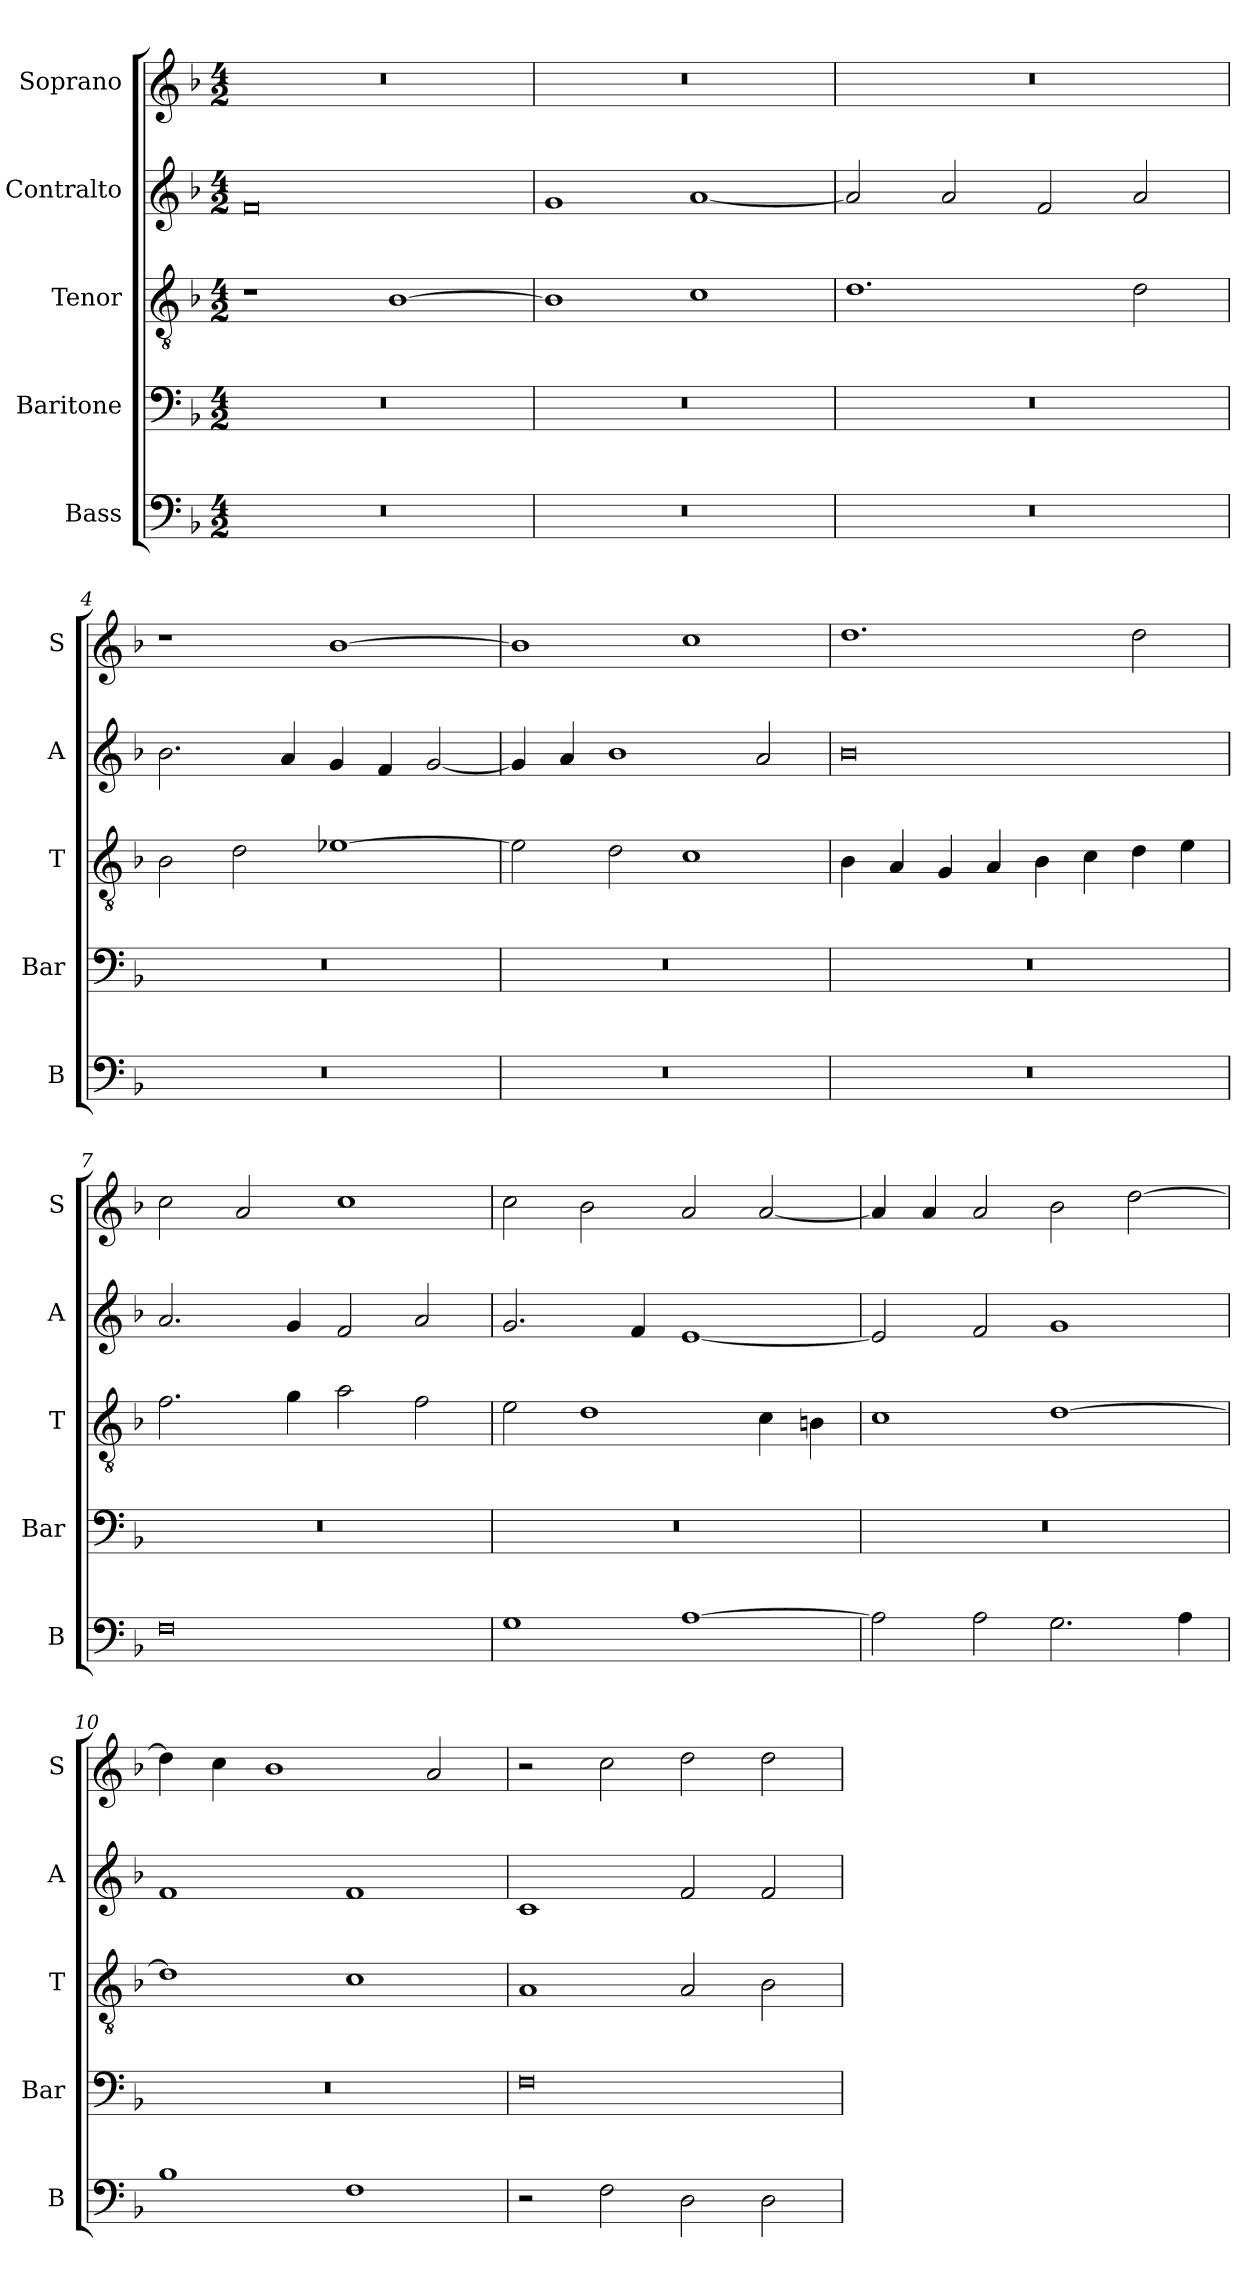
**kern	**kern	**kern	**kern	**kern
*part5	*part4	*part3	*part2	*part1
*staff5	*staff4	*staff3	*staff2	*staff1
*I"Bass	*I"Baritone	*I"Tenor	*I"Contralto	*I"Soprano
*I'B	*I'Bar	*I'T	*I'A	*I'S
*clefF4	*clefF4	*clefGv2	*clefG2	*clefG2
*k[b-]	*k[b-]	*k[b-]	*k[b-]	*k[b-]
*G:dor	*G:dor	*G:dor	*G:dor	*G:dor
*M4/2	*M4/2	*M4/2	*M4/2	*M4/2
=1	=1	=1	=1	=1
0r	0r	1r	0f	0r
.	.	[1B-	.	.
=2	=2	=2	=2	=2
0r	0r	1B-]	1g	0r
.	.	1c	[1a	.
=3	=3	=3	=3	=3
0r	0r	1.d	2a]	0r
.	.	.	2a	.
.	.	.	2f	.
.	.	2d	2a	.
=4	=4	=4	=4	=4
0r	0r	2B-	2.b-	1r
.	.	2d	.	.
.	.	.	4a	.
.	.	[1e-X	4g	[1b-
.	.	.	4f	.
.	.	.	[2g	.
=5	=5	=5	=5	=5
0r	0r	2e-]	4g]	1b-]
.	.	.	4a	.
.	.	2d	1b-	.
.	.	1c	.	1cc
.	.	.	2a	.
=6	=6	=6	=6	=6
0r	0r	4B-	0b-	1.dd
.	.	4A	.	.
.	.	4G	.	.
.	.	4A	.	.
.	.	4B-	.	.
.	.	4c	.	.
.	.	4d	.	2dd
.	.	4e	.	.
=7	=7	=7	=7	=7
0F	0r	2.f	2.a	2cc
.	.	.	.	2a
.	.	4g	4g	.
.	.	2a	2f	1cc
.	.	2f	2a	.
=8	=8	=8	=8	=8
1G	0r	2e	2.g	2cc
.	.	1d	.	2b-
.	.	.	4f	.
[1A	.	.	[1e	2a
.	.	4c	.	[2a
.	.	4Bn	.	.
=9	=9	=9	=9	=9
2A]	0r	1c	2e]	4a]
.	.	.	.	4a
2A	.	.	2f	2a
2.G	.	[1d	1g	2b-
.	.	.	.	[2dd
4A	.	.	.	.
=10	=10	=10	=10	=10
1B-	0r	1d]	1f	4dd]
.	.	.	.	4cc
.	.	.	.	1b-
1F	.	1c	1f	.
.	.	.	.	2a
=11	=11	=11	=11	=11
2r	0F	1A	1c	2r
2F	.	.	.	2cc
2D	.	2A	2f	2dd
2D	.	2B-	2f	2dd
=	=	=	=	=
*-	*-	*-	*-	*-
